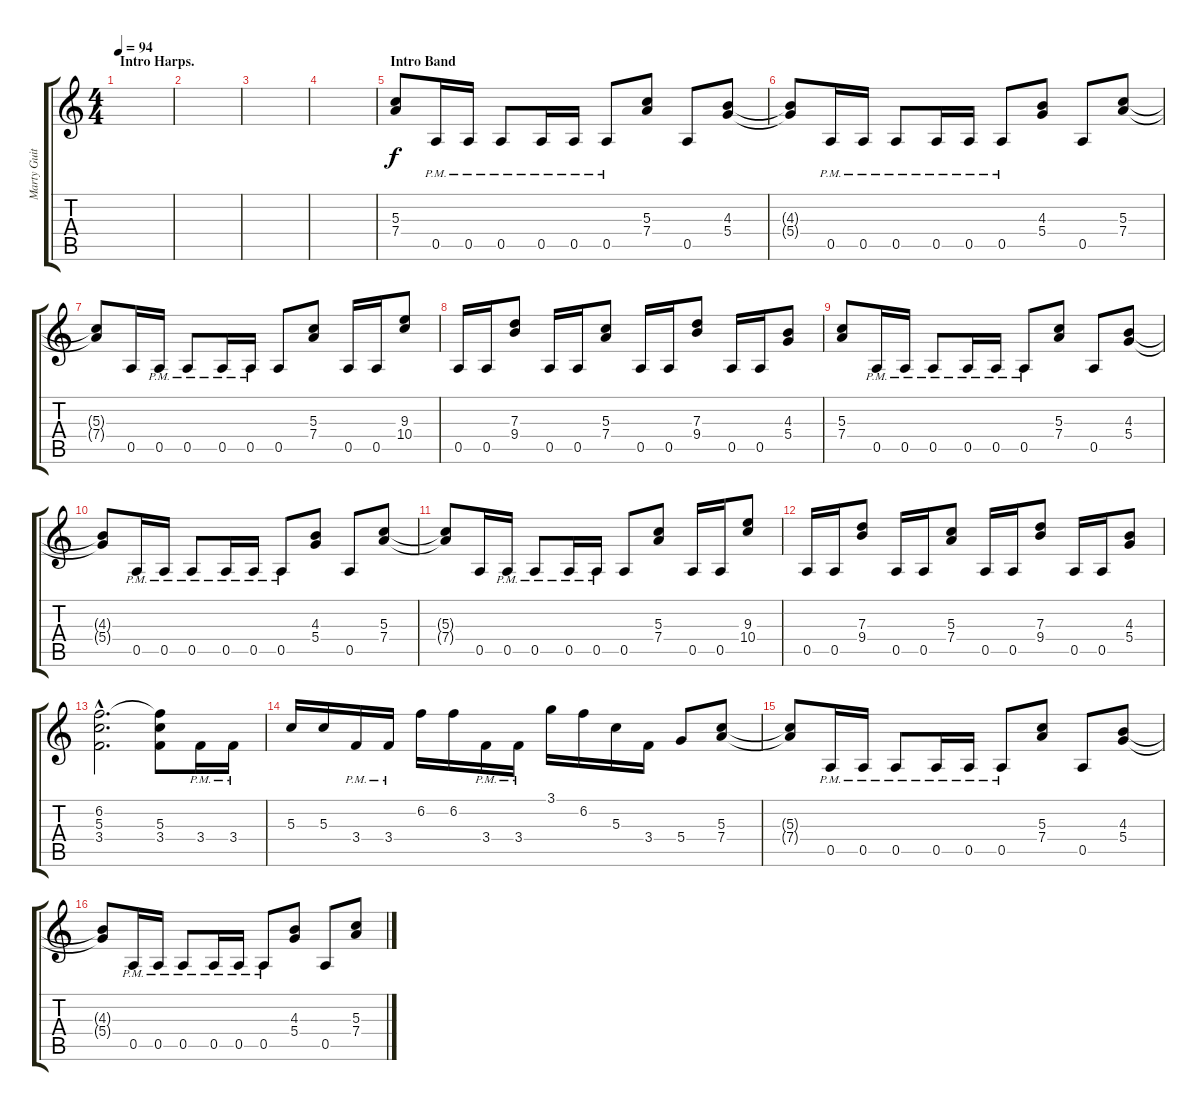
\track ("Marty Guitar" "Marty Guit") {instrument overdrivenguitar}
\staff {score tabs}
\tuning (E4 B3 G3 D3 A2 E2) {hide}
\ts (4 4)
\section ("" "Intro Harps.")
\tempo 94
\clef g2
\ks c
|
|
|
|
\section ("" "Intro Band")
(5.3 7.4).8 0.5{pm}.16 0.5{pm}.16 0.5{pm}.8 0.5{pm}.16 0.5{pm}.16 0.5{pm}.8 (5.3 7.4).8 0.5.8 (4.3 5.4).8 |
(4.3{t} 5.4{t}).8 0.5{pm}.16 0.5{pm}.16 0.5{pm}.8 0.5{pm}.16 0.5{pm}.16 0.5{pm}.8 (4.3 5.4).8 0.5.8 (5.3 7.4).8 |
(5.3{t} 7.4{t}).8 0.5.16 0.5{pm}.16 0.5{pm}.8 0.5{pm}.16 0.5{pm}.16 0.5.8 (5.3 7.4).8 0.5.16 0.5.16 (9.3 10.4).8 |
0.5.16 0.5.16 (7.3 9.4).8 0.5.16 0.5.16 (5.3 7.4).8 0.5.16 0.5.16 (7.3 9.4).8 0.5.16 0.5.16 (4.3 5.4).8 |
(5.3 7.4).8 0.5{pm}.16 0.5{pm}.16 0.5{pm}.8 0.5{pm}.16 0.5{pm}.16 0.5{pm}.8 (5.3 7.4).8 0.5.8 (4.3 5.4).8 |
(4.3{t} 5.4{t}).8 0.5{pm}.16 0.5{pm}.16 0.5{pm}.8 0.5{pm}.16 0.5{pm}.16 0.5{pm}.8 (4.3 5.4).8 0.5.8 (5.3 7.4).8 |
(5.3{t} 7.4{t}).8 0.5.16 0.5{pm}.16 0.5{pm}.8 0.5{pm}.16 0.5{pm}.16 0.5.8 (5.3 7.4).8 0.5.16 0.5.16 (9.3 10.4).8 |
0.5.16 0.5.16 (7.3 9.4).8 0.5.16 0.5.16 (5.3 7.4).8 0.5.16 0.5.16 (7.3 9.4).8 0.5.16 0.5.16 (4.3 5.4).8 |
(6.2{hac} 5.3{hac} 3.4{hac}).2{d} (6.2{t} 5.3 3.4).8 3.4{pm}.16 3.4{pm}.16 |
5.3.16 5.3.16 3.4{pm}.16 3.4{pm}.16 6.2.16 6.2.16 3.4{pm}.16 3.4{pm}.16 3.1.16 6.2.16 5.3.16 3.4.16 5.4.8 (5.3 7.4).8 |
\section ("" "")
(5.3{t} 7.4{t}).8 0.5{pm}.16 0.5{pm}.16 0.5{pm}.8 0.5{pm}.16 0.5{pm}.16 0.5{pm}.8 (5.3 7.4).8 0.5.8 (4.3 5.4).8 |
(4.3{t} 5.4{t}).8 0.5{pm}.16 0.5{pm}.16 0.5{pm}.8 0.5{pm}.16 0.5{pm}.16 0.5{pm}.8 (4.3 5.4).8 0.5.8 (5.3 7.4).8
